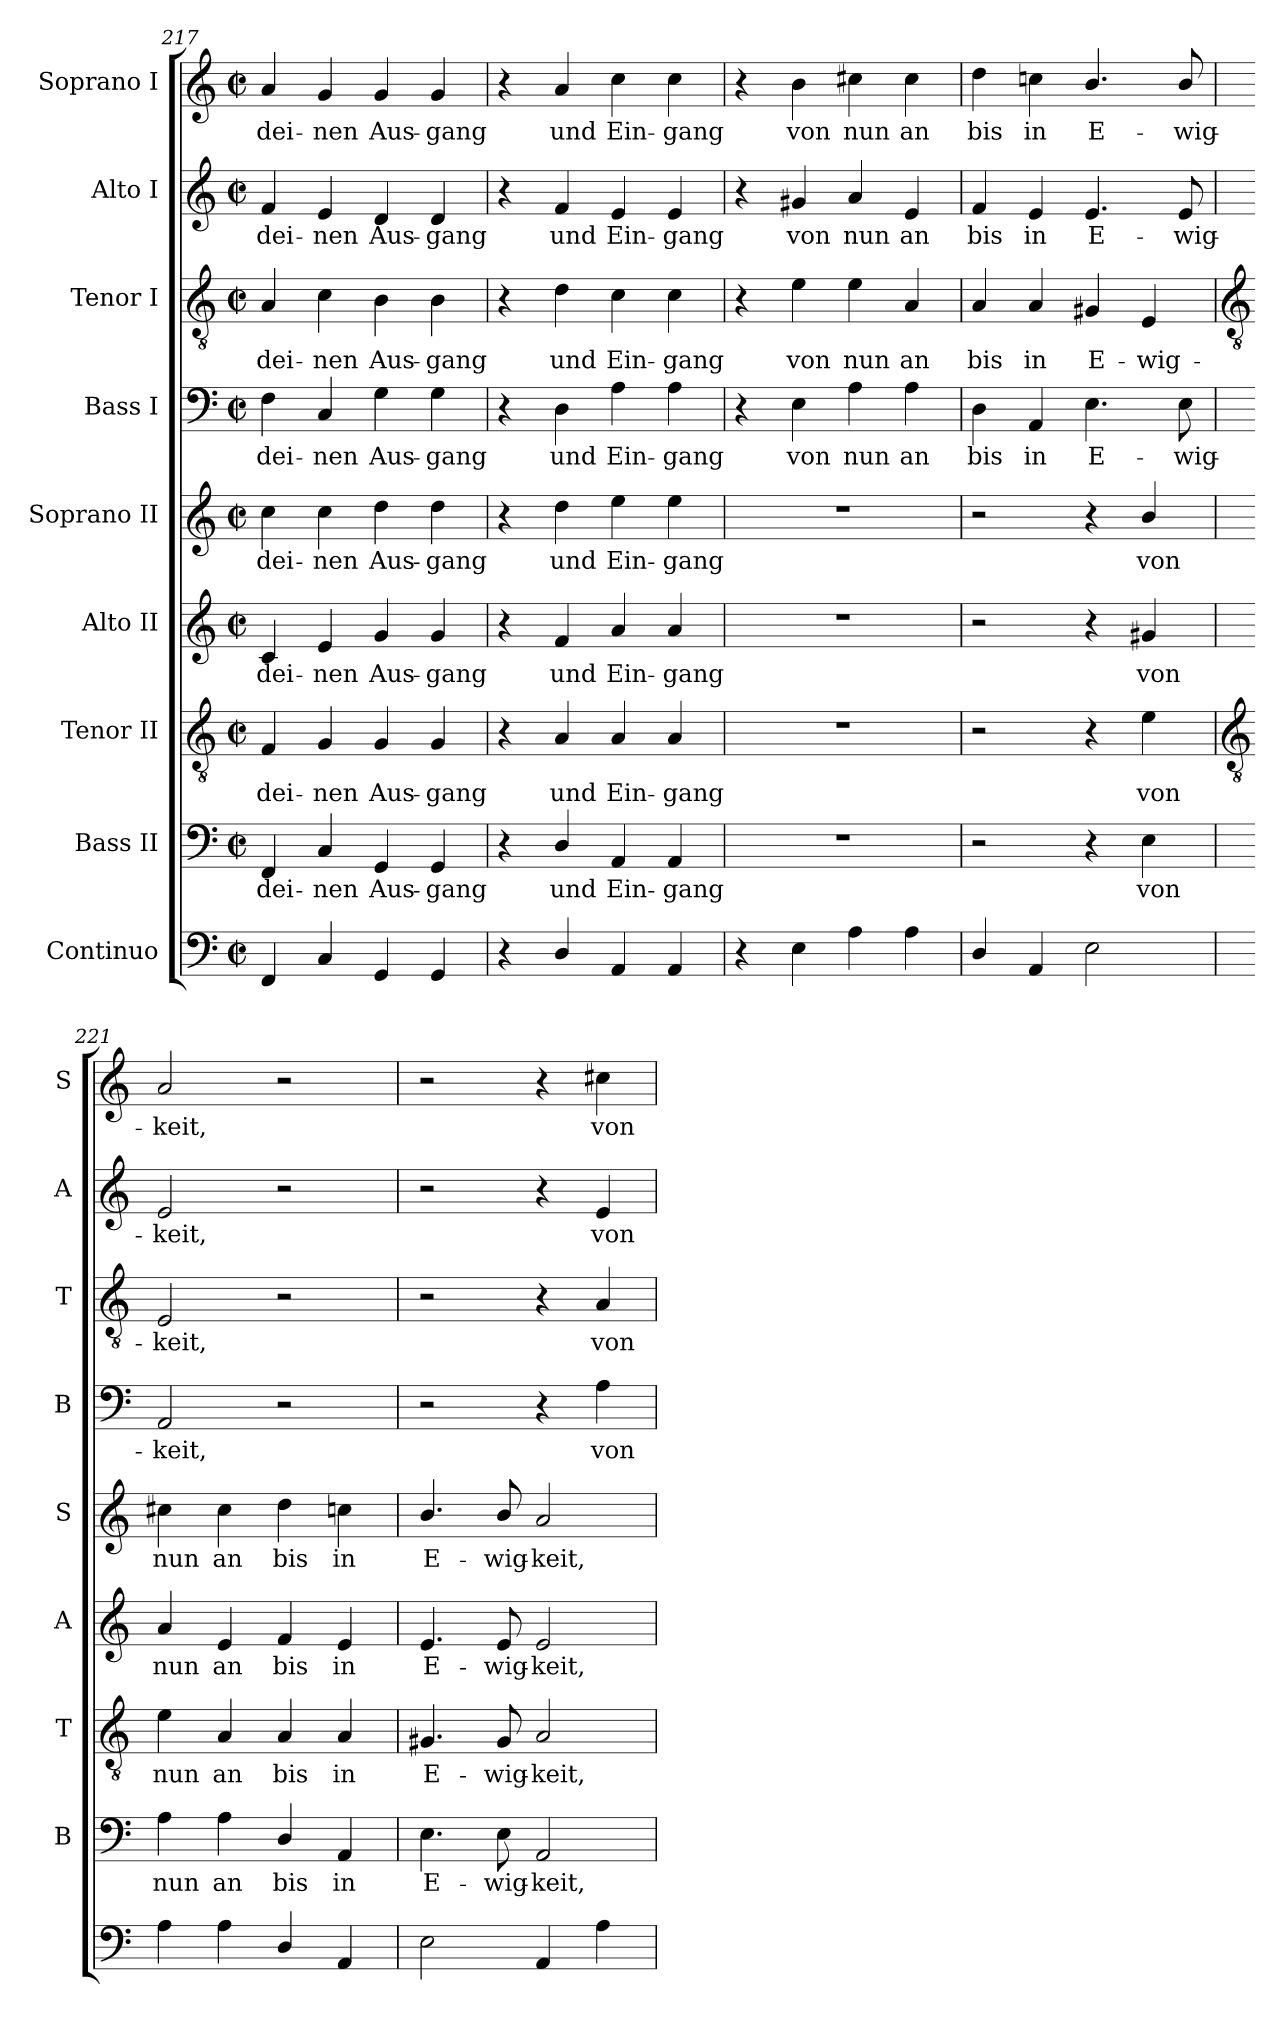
**kern	**kern	**text	**kern	**text	**kern	**text	**kern	**text	**kern	**text	**kern	**text	**kern	**text	**kern	**text
*part9	*part8	*part8	*part7	*part7	*part6	*part6	*part5	*part5	*part4	*part4	*part3	*part3	*part2	*part2	*part1	*part1
*staff9	*staff8	*staff8	*staff7	*staff7	*staff6	*staff6	*staff5	*staff5	*staff4	*staff4	*staff3	*staff3	*staff2	*staff2	*staff1	*staff1
*I"Continuo	*I"Bass II	*	*I"Tenor II	*	*I"Alto II	*	*I"Soprano II	*	*I"Bass I	*	*I"Tenor I	*	*I"Alto I	*	*I"Soprano I	*
*	*I'B	*	*I'T	*	*I'A	*	*I'S	*	*I'B	*	*I'T	*	*I'A	*	*I'S	*
*clefF4	*clefF4	*	*clefGv2	*	*clefG2	*	*clefG2	*	*clefF4	*	*clefGv2	*	*clefG2	*	*clefG2	*
*k[]	*k[]	*	*k[]	*	*k[]	*	*k[]	*	*k[]	*	*k[]	*	*k[]	*	*k[]	*
*C:	*C:	*	*C:	*	*C:	*	*C:	*	*C:	*	*C:	*	*C:	*	*C:	*
*M2/2	*M2/2	*	*M2/2	*	*M2/2	*	*M2/2	*	*M2/2	*	*M2/2	*	*M2/2	*	*M2/2	*
*met(c|)	*met(c|)	*	*met(c|)	*	*met(c|)	*	*met(c|)	*	*met(c|)	*	*met(c|)	*	*met(c|)	*	*met(c|)	*
=217	=217	=217	=217	=217	=217	=217	=217	=217	=217	=217	=217	=217	=217	=217	=217	=217
!	!	!LO:LY:b	!	!LO:LY:b	!	!LO:LY:b	!	!LO:LY:b	!	!LO:LY:b	!	!LO:LY:b	!	!LO:LY:b	!	!LO:LY:b
4FF	4FF	dei-	4F	dei-	4c	dei-	4cc	dei-	4F	dei-	4A	dei-	4f	dei-	4a	dei-
!	!	!LO:LY:b	!	!LO:LY:b	!	!LO:LY:b	!	!LO:LY:b	!	!LO:LY:b	!	!LO:LY:b	!	!LO:LY:b	!	!LO:LY:b
4C	4C	-nen	4G	-nen	4e	-nen	4cc	-nen	4C	-nen	4c	-nen	4e	-nen	4g	-nen
!	!	!LO:LY:b	!	!LO:LY:b	!	!LO:LY:b	!	!LO:LY:b	!	!LO:LY:b	!	!LO:LY:b	!	!LO:LY:b	!	!LO:LY:b
4GG	4GG	Aus-	4G	Aus-	4g	Aus-	4dd	Aus-	4G	Aus-	4B	Aus-	4d	Aus-	4g	Aus-
!	!	!LO:LY:b	!	!LO:LY:b	!	!LO:LY:b	!	!LO:LY:b	!	!LO:LY:b	!	!LO:LY:b	!	!LO:LY:b	!	!LO:LY:b
4GG	4GG	-gang	4G	-gang	4g	-gang	4dd	-gang	4G	-gang	4B	-gang	4d	-gang	4g	-gang
=218	=218	=218	=218	=218	=218	=218	=218	=218	=218	=218	=218	=218	=218	=218	=218	=218
4r	4r	.	4r	.	4r	.	4r	.	4r	.	4r	.	4r	.	4r	.
!	!	!LO:LY:b	!	!LO:LY:b	!	!LO:LY:b	!	!LO:LY:b	!	!LO:LY:b	!	!LO:LY:b	!	!LO:LY:b	!	!LO:LY:b
4D/	4D/	und	4A	und	4f	und	4dd	und	4D	und	4d	und	4f	und	4a	und
!	!	!LO:LY:b	!	!LO:LY:b	!	!LO:LY:b	!	!LO:LY:b	!	!LO:LY:b	!	!LO:LY:b	!	!LO:LY:b	!	!LO:LY:b
4AA	4AA	Ein-	4A	Ein-	4a	Ein-	4ee	Ein-	4A	Ein-	4c	Ein-	4e	Ein-	4cc	Ein-
!	!	!LO:LY:b	!	!LO:LY:b	!	!LO:LY:b	!	!LO:LY:b	!	!LO:LY:b	!	!LO:LY:b	!	!LO:LY:b	!	!LO:LY:b
4AA	4AA	-gang	4A	-gang	4a	-gang	4ee	-gang	4A	-gang	4c	-gang	4e	-gang	4cc	-gang
=219	=219	=219	=219	=219	=219	=219	=219	=219	=219	=219	=219	=219	=219	=219	=219	=219
4r	1r	.	1r	.	1r	.	1r	.	4r	.	4r	.	4r	.	4r	.
!	!	!	!	!	!	!	!	!	!	!LO:LY:b	!	!LO:LY:b	!	!LO:LY:b	!	!LO:LY:b
4E	.	.	.	.	.	.	.	.	4E	von	4e	von	4g#X	von	4b	von
!	!	!	!	!	!	!	!	!	!	!LO:LY:b	!	!LO:LY:b	!	!LO:LY:b	!	!LO:LY:b
4A	.	.	.	.	.	.	.	.	4A	nun	4e	nun	4a	nun	4cc#X	nun
!	!	!	!	!	!	!	!	!	!	!LO:LY:b	!	!LO:LY:b	!	!LO:LY:b	!	!LO:LY:b
4A	.	.	.	.	.	.	.	.	4A	an	4A	an	4e	an	4cc#	an
=220	=220	=220	=220	=220	=220	=220	=220	=220	=220	=220	=220	=220	=220	=220	=220	=220
!	!	!	!	!	!	!	!	!	!	!LO:LY:b	!	!LO:LY:b	!	!LO:LY:b	!	!LO:LY:b
4D/	2r	.	2r	.	2r	.	2r	.	4D	bis	4A	bis	4f	bis	4dd	bis
!	!	!	!	!	!	!	!	!	!	!LO:LY:b	!	!LO:LY:b	!	!LO:LY:b	!	!LO:LY:b
4AA	.	.	.	.	.	.	.	.	4AA	in	4A	in	4e	in	4ccn	in
!	!	!	!	!	!	!	!	!	!	!LO:LY:b	!	!LO:LY:b	!	!LO:LY:b	!	!LO:LY:b
2E	4r	.	4r	.	4r	.	4r	.	4.E	E-	4G#X	E-	4.e	E-	4.b/	E-
!	!	!LO:LY:b	!	!LO:LY:b	!	!LO:LY:b	!	!LO:LY:b	!	!	!	!LO:LY:b	!	!	!	!
.	4E	von	4e	von	4g#X	von	4b/	von	.	.	4E	-wig-	.	.	.	.
!	!	!	!	!	!	!	!	!	!	!LO:LY:b	!	!	!	!LO:LY:b	!	!LO:LY:b
.	.	.	.	.	.	.	.	.	8E	-wig-	.	.	8e	-wig-	8b/	-wig-
!!LO:LB:g=z
=221	=221	=221	=221	=221	=221	=221	=221	=221	=221	=221	=221	=221	=221	=221	=221	=221
*	*	*	*clefGv2	*	*	*	*	*	*	*	*clefGv2	*	*	*	*	*
!	!	!LO:LY:b	!	!LO:LY:b	!	!LO:LY:b	!	!LO:LY:b	!	!LO:LY:b	!	!LO:LY:b	!	!LO:LY:b	!	!LO:LY:b
4A	4A	nun	4e	nun	4a	nun	4cc#X	nun	2AA	-keit,	2E	-keit,	2e	-keit,	2a	-keit,
!	!	!LO:LY:b	!	!LO:LY:b	!	!LO:LY:b	!	!LO:LY:b	!	!	!	!	!	!	!	!
4A	4A	an	4A	an	4e	an	4cc#	an	.	.	.	.	.	.	.	.
!	!	!LO:LY:b	!	!LO:LY:b	!	!LO:LY:b	!	!LO:LY:b	!	!	!	!	!	!	!	!
4D/	4D/	bis	4A	bis	4f	bis	4dd	bis	2r	.	2r	.	2r	.	2r	.
!	!	!LO:LY:b	!	!LO:LY:b	!	!LO:LY:b	!	!LO:LY:b	!	!	!	!	!	!	!	!
4AA	4AA	in	4A	in	4e	in	4ccn	in	.	.	.	.	.	.	.	.
=222	=222	=222	=222	=222	=222	=222	=222	=222	=222	=222	=222	=222	=222	=222	=222	=222
!	!	!LO:LY:b	!	!LO:LY:b	!	!LO:LY:b	!	!LO:LY:b	!	!	!	!	!	!	!	!
2E	4.E	E-	4.G#X	E-	4.e	E-	4.b/	E-	2r	.	2r	.	2r	.	2r	.
!	!	!LO:LY:b	!	!LO:LY:b	!	!LO:LY:b	!	!LO:LY:b	!	!	!	!	!	!	!	!
.	8E	-wig-	8G#	-wig-	8e	-wig-	8b/	-wig-	.	.	.	.	.	.	.	.
!	!	!LO:LY:b	!	!LO:LY:b	!	!LO:LY:b	!	!LO:LY:b	!	!	!	!	!	!	!	!
4AA	2AA	-keit,	2A	-keit,	2e	-keit,	2a	-keit,	4r	.	4r	.	4r	.	4r	.
!	!	!	!	!	!	!	!	!	!	!LO:LY:b	!	!LO:LY:b	!	!LO:LY:b	!	!LO:LY:b
4A	.	.	.	.	.	.	.	.	4A	von	4A	von	4e	von	4cc#X	von
=	=	=	=	=	=	=	=	=	=	=	=	=	=	=	=	=
*-	*-	*-	*-	*-	*-	*-	*-	*-	*-	*-	*-	*-	*-	*-	*-	*-
